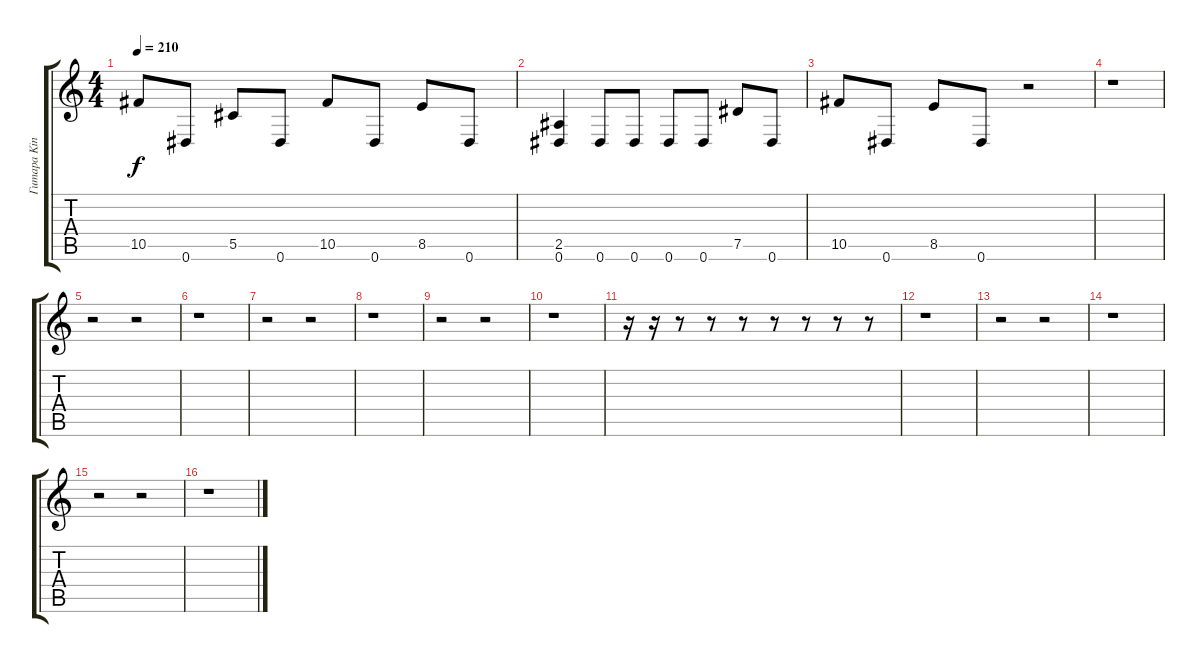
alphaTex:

\track ("Гитара King" "Гитара Kin") {instrument distortionguitar}
\staff {score tabs}
\tuning (Eb4 Bb3 Gb3 Db3 Ab2 Eb2) {hide}
\ts (4 4)
\tempo 210
\clef g2
\ks c
10.5.8{dy f} 0.6.8 5.5.8 0.6.8 10.5.8 0.6.8 8.5.8 0.6.8 |
(2.5 0.6).4 0.6.8 0.6.8 0.6.8 0.6.8 7.5.8 0.6.8 |
10.5.8 0.6.8 8.5.8 0.6.8 r.2 |
r.1 |
r.2 r.2 |
r.1 |
r.2 r.2 |
r.1 |
r.2 r.2 |
r.1 |
r.16 r.16 r.8 r.8 r.8 r.8 r.8 r.8 r.8 |
r.1 |
r.2 r.2 |
r.1 |
r.2 r.2 |
r.1
